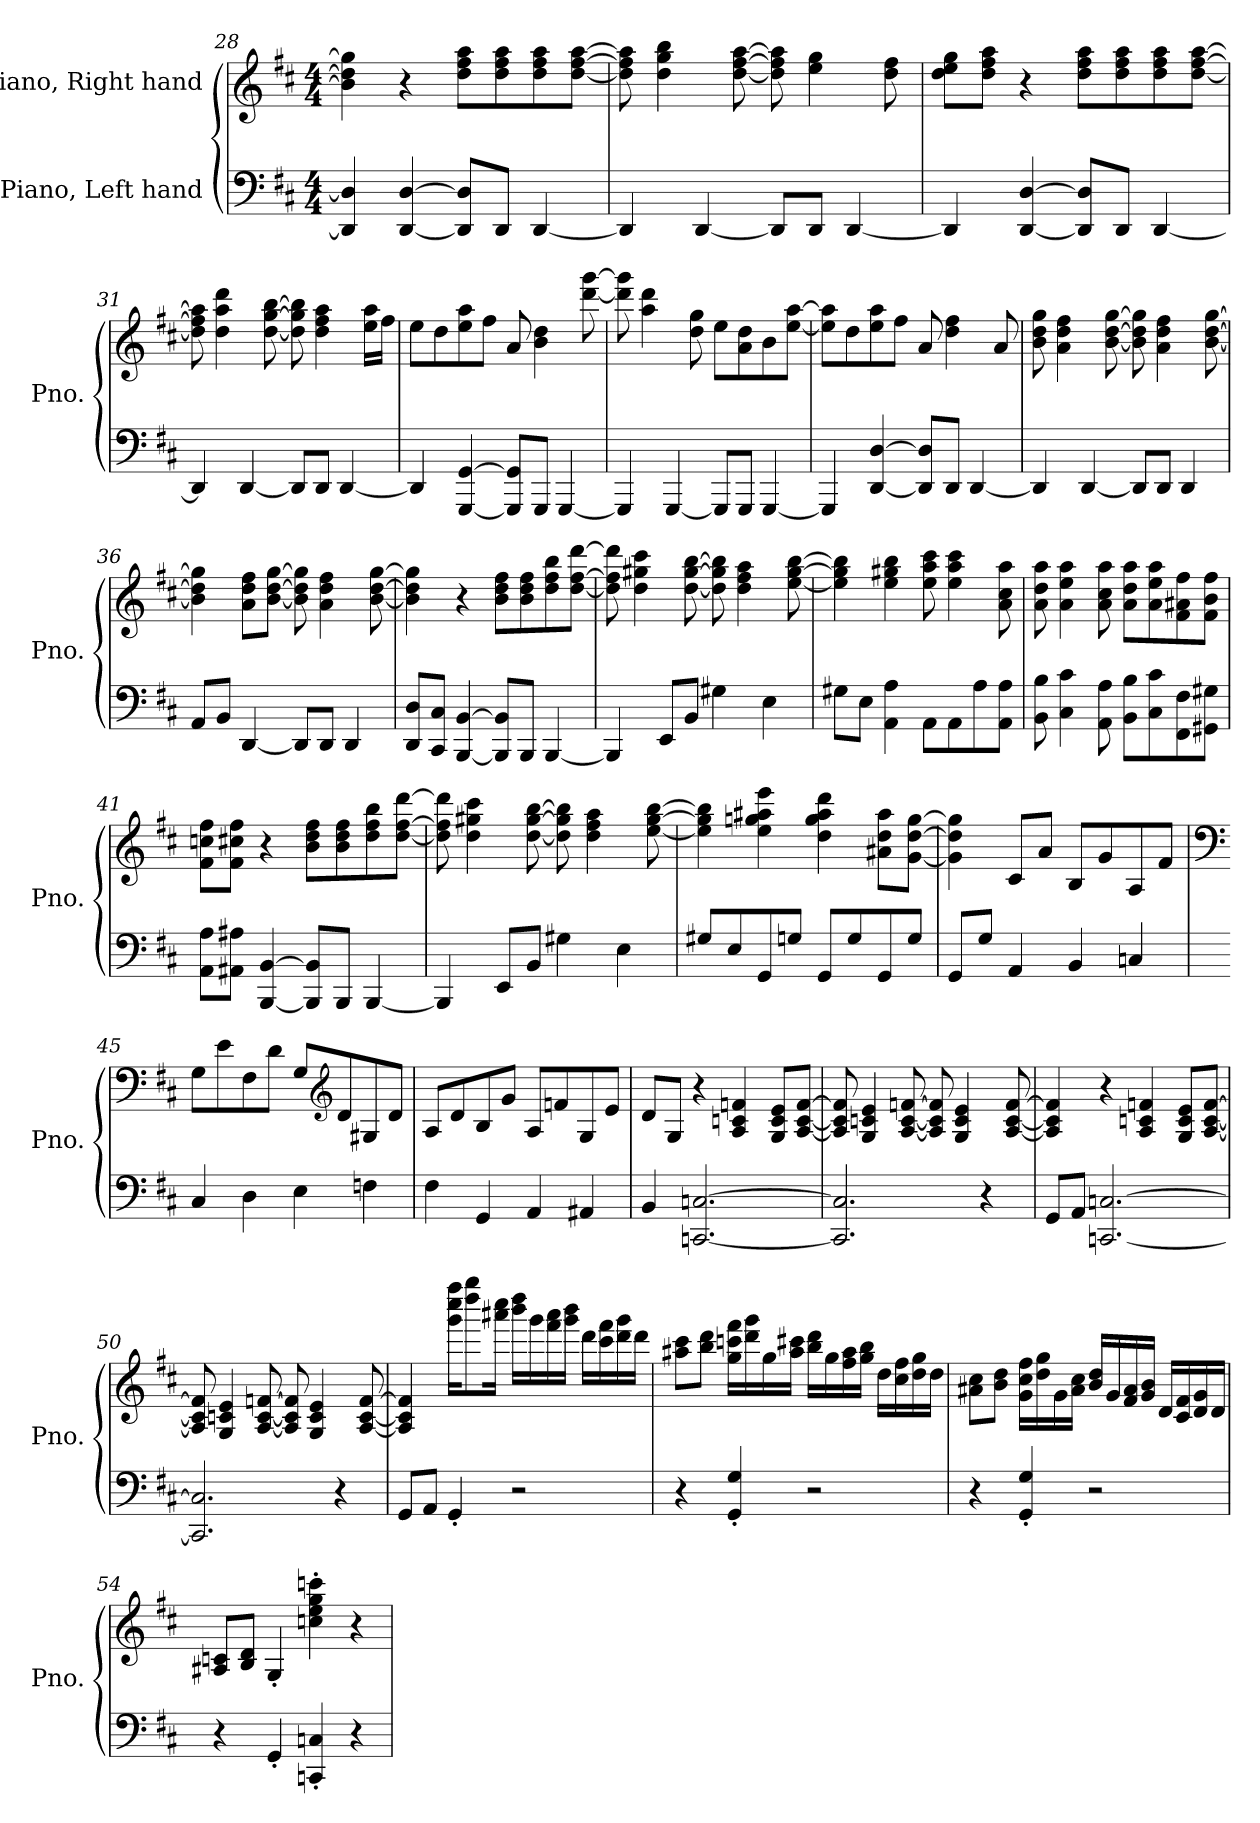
**kern	**kern
*part2	*part1
*staff2	*staff1
*I"Piano, Left hand	*I"Piano, Right hand
*I'Pno.	*I'Pno.
*clefF4	*clefG2
*k[f#c#]	*k[f#c#]
*M4/4	*M4/4
=28	=28
4DD/] 4D/]	4b\] 4dd\] 4gg\]
[4DD/ [4D/	4r
8DD/] 8D/]L	8dd\ 8ff#\ 8aa\L
8DD/J	8dd\ 8ff#\ 8aa\
[4DD/	8dd\ 8ff#\ 8aa\
.	[8dd\ [8ff#\ [8aa\J
!!LO:LB:g=z
=29	=29
4DD/]	8dd\] 8ff#\] 8aa\]
.	4dd\ 4gg\ 4bb\
[4DD/	.
.	[8dd\ [8ff#\ [8aa\
8DD/L]	8dd\] 8ff#\] 8aa\]
8DD/J	4ee\ 4gg\
[4DD/	.
.	8dd\ 8ff#\
=30	=30
4DD/]	8dd\ 8ee\ 8gg\L
.	8dd\ 8ff#\ 8aa\J
[4DD/ [4D/	4r
8DD/] 8D/]L	8dd\ 8ff#\ 8aa\L
8DD/J	8dd\ 8ff#\ 8aa\
[4DD/	8dd\ 8ff#\ 8aa\
.	[8dd\ [8ff#\ [8aa\J
=31	=31
4DD/]	8dd\] 8ff#\] 8aa\]
.	4dd\ 4aa\ 4ddd\
[4DD/	.
.	[8dd\ [8gg\ [8bb\
8DD/L]	8dd\] 8gg\] 8bb\]
8DD/J	4dd\ 4ff#\ 4aa\
[4DD/	.
.	16ee\ 16aa\LL
.	16ff#\JJ
=32	=32
4DD/]	8ee\L
.	8dd\
[4GGG/ [4GG/	8ee\ 8aa\
.	8ff#\J
8GGG/] 8GG/]L	8a/
8GGG/J	4b\ 4dd\
[4GGG/	.
.	[8ddd\ [8ggg\
!!LO:LB:g=z
=33	=33
4GGG/]	8ddd\] 8ggg\]
.	4aa\ 4ddd\
[4GGG/	.
.	8dd\ 8gg\
8GGG/L]	8ee\L
8GGG/J	8a\ 8dd\
[4GGG/	8b\
.	[8ee\ [8aa\J
=34	=34
4GGG/]	8ee\] 8aa\]L
.	8dd\
[4DD/ [4D/	8ee\ 8aa\
.	8ff#\J
8DD/] 8D/]L	8a/
8DD/J	4dd\ 4ff#\
[4DD/	.
.	8a/
=35	=35
4DD/]	8b\ 8dd\ 8gg\
.	4a\ 4dd\ 4ff#\
[4DD/	.
.	[8b\ [8dd\ [8gg\
8DD/L]	8b\] 8dd\] 8gg\]
8DD/J	4a\ 4dd\ 4ff#\
4DD/	.
.	[8b\ [8dd\ [8gg\
=36	=36
8AA/L	4b\] 4dd\] 4gg\]
8BB/J	.
[4DD/	8a\ 8dd\ 8ff#\L
.	[8b\ [8dd\ [8gg\J
8DD/L]	8b\] 8dd\] 8gg\]
8DD/J	4a\ 4dd\ 4ff#\
4DD/	.
.	[8b\ [8dd\ [8gg\
!!LO:LB:g=z
=37	=37
8DD/ 8D/L	4b\] 4dd\] 4gg\]
8CC#/ 8C#/J	.
[4BBB/ [4BB/	4r
8BBB/] 8BB/]L	8b\ 8dd\ 8ff#\L
8BBB/J	8b\ 8dd\ 8ff#\
[4BBB/	8dd\ 8ff#\ 8bb\
.	[8dd\ [8ff#\ [8ddd\J
=38	=38
4BBB/]	8dd\] 8ff#\] 8ddd\]
.	4dd\ 4gg#X\ 4ccc#\
8EE/L	.
8BB/J	[8dd\ [8gg#\ [8bb\
4G#X\	8dd\] 8gg#\] 8bb\]
.	4dd\ 4ff#\ 4aa\
4E\	.
.	[8ee\ [8gg#\ [8bb\
=39	=39
8G#X\L	4ee\] 4gg#\] 4bb\]
8E\J	.
4AA\ 4A\	4ee\ 4gg#X\ 4bb\
8AA\L	8ee\ 8aa\ 8ccc#\
8AA\	4ee\ 4aa\ 4ccc#\
8A\	.
8AA\ 8A\J	8a\ 8cc#\ 8aa\
=40	=40
8BB\ 8B\	8a\ 8dd\ 8aa\
4C#\ 4c#\	4a\ 4ee\ 4aa\
8AA\ 8A\	8a\ 8cc#\ 8aa\
8BB\ 8B\L	8a\ 8dd\ 8aa\L
8C#\ 8c#\	8a\ 8ee\ 8aa\
8FF#\ 8F#\	8f#\ 8a#X\ 8ff#\
8GG#X\ 8G#X\J	8f#\ 8b\ 8ff#\J
!!LO:LB:g=z
=41	=41
8AA\ 8A\L	8f#\ 8ccn\ 8ff#\L
8AA#X\ 8A#X\J	8f#\ 8cc#X\ 8ff#\J
[4BBB/ [4BB/	4r
8BBB/] 8BB/]L	8b\ 8dd\ 8ff#\L
8BBB/J	8b\ 8dd\ 8ff#\
[4BBB/	8dd\ 8ff#\ 8bb\
.	[8dd\ [8ff#\ [8ddd\J
=42	=42
4BBB/]	8dd\] 8ff#\] 8ddd\]
.	4dd\ 4gg#X\ 4ccc#\
8EE/L	.
8BB/J	[8dd\ [8gg#\ [8bb\
4G#X\	8dd\] 8gg#\] 8bb\]
.	4dd\ 4ff#\ 4aa\
4E\	.
.	[8ee\ [8gg#\ [8bb\
=43	=43
8G#X/L	4ee\] 4gg#\] 4bb\]
8E/	.
8GG/	4ee\ 4ggn\ 4aa#X\ 4eee\
8Gn/J	.
8GG/L	4dd\ 4gg\ 4aa#\ 4ddd\
8G/	.
8GG/	8a#X\ 8dd\ 8aa#\L
8G/J	[8g\ [8dd\ [8gg\J
=44	=44
8GG/L	4g\] 4dd\] 4gg\]
8G/J	.
4AA/	8c#/L
.	8a/J
4BB/	8B/L
.	8g/
4Cn/	8A/
.	8f#/J
!!LO:LB:g=z
=45	=45
*	*clefF4
4C#/	8G\L
.	8e\
4D\	8F#\
.	8d\J
4E\	8G/L
*	*clefG2
.	8d/
4Fn\	8G#X/
.	8d/J
=46	=46
4F#\	8A/L
.	8d/
4GG/	8B/
.	8g/J
4AA/	8A/L
.	8fn/
4AA#X/	8G/
.	8e/J
=47	=47
4BB/	8d/L
.	8G/J
[2.CCn/ [2.Cn/	4r
.	4A/ 4cn/ 4fn/
.	8G/ 8c/ 8e/L
.	[8A/ [8c/ [8f/J
=48	=48
2.CC/] 2.C/]	8A/] 8c/] 8f/]
.	4G/ 4cn/ 4e/
.	[8A/ [8c/ [8fn/
.	8A/] 8c/] 8f/]
.	4G/ 4c/ 4e/
4r	.
.	[8A/ [8c/ [8f/
!!LO:PB:g=z
=49	=49
8GG/L	4A/] 4c/] 4f/]
8AA/J	.
[2.CCn/ [2.Cn/	4r
.	4A/ 4cn/ 4fn/
.	8G/ 8c/ 8e/L
.	[8A/ [8c/ [8f/J
=50	=50
2.CC/] 2.C/]	8A/] 8c/] 8f/]
.	4G/ 4cn/ 4e/
.	[8A/ [8c/ [8fn/
.	8A/] 8c/] 8f/]
.	4G/ 4c/ 4e/
4r	.
.	[8A/ [8c/ [8f/
=51	=51
8GG/L	4A/] 4c/] 4f/]
8AA/J	.
4GG'/	16ggg\ 16cccc#\ 16ffff#\KL
.	8dddd\ 8gggg\
.	16aaa#X\ 16cccc#\Jk
2r	16bbb\ 16dddd\LL
.	16ggg\
.	16fff#\ 16aaa#\
.	16ggg\ 16bbb\JJ
.	16ddd\LL
.	16ccc#\ 16fff#\
.	16ddd\ 16ggg\
.	16ddd\JJ
!!LO:LB:g=z
=52	=52
4r	8aa#X\ 8ccc#\L
.	8bb\ 8ddd\J
4GG/' 4G/'	16gg\ 16cccn\ 16fff#\LL
.	16ddd\ 16ggg\
.	16gg\
.	16aa#\ 16ccc#X\JJ
2r	16bb\ 16ddd\LL
.	16gg\
.	16ff#\ 16aa#\
.	16gg\ 16bb\JJ
.	16dd\LL
.	16cc#\ 16ff#\
.	16dd\ 16gg\
.	16dd\JJ
=53	=53
4r	8a#X\ 8cc#\L
.	8b\ 8dd\J
4GG/' 4G/'	16g\ 16cc#\ 16ff#\LL
.	16dd\ 16gg\
.	16g\
.	16a#\ 16cc#\JJ
2r	16b/ 16dd/LL
.	16g/
.	16f#/ 16a#/
.	16g/ 16b/JJ
.	16d/LL
.	16c#/ 16f#/
.	16d/ 16g/
.	16d/JJ
=54	=54
4r	8A#X/ 8cn/L
.	8B/ 8d/J
4GG'/	4G'/
4CCn/' 4Cn/'	4ccn\' 4ee\' 4gg\' 4cccn\'
4r	4r
=	=
*-	*-
